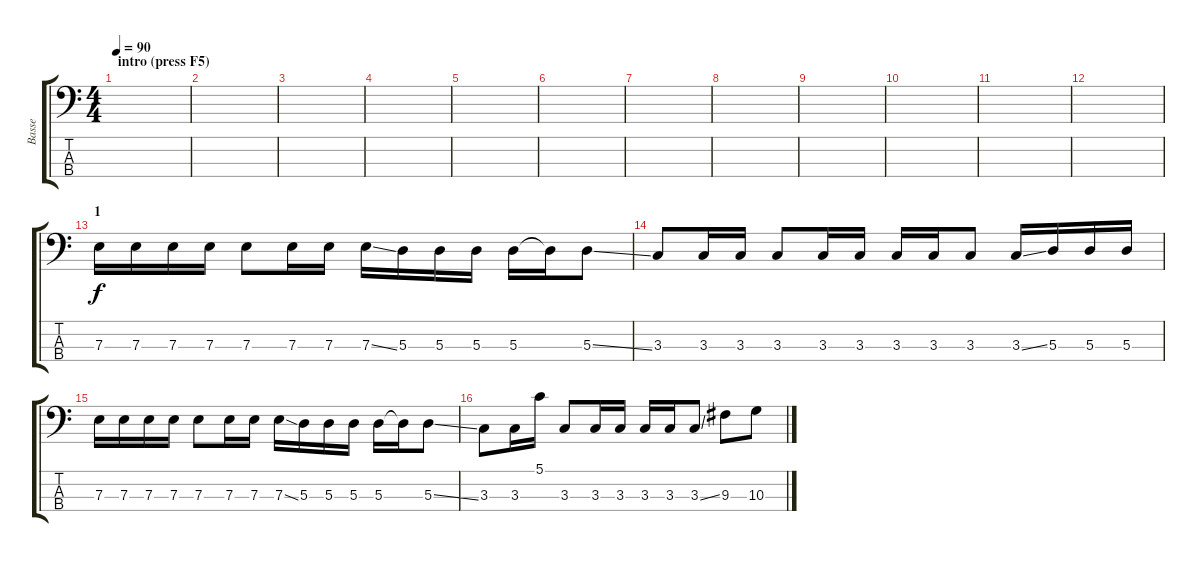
\track ("Basse" "Basse") {instrument electricbassfinger}
\staff {score tabs}
\tuning (G2 D2 A1 E1) {hide}
\ts (4 4)
\section ("" "intro (press F5)")
\tempo 90
\clef f4
\ks c
|
|
|
|
|
|
|
|
|
|
|
|
\section ("" "1")
7.3.16 7.3.16 7.3.16 7.3.16 7.3.8 7.3.16 7.3.16 7.3{ss}.16 5.3.16 5.3.16 5.3.16 5.3.16 5.3{t}.16 5.3{ss}.8 |
3.3.8 3.3.16 3.3.16 3.3.8 3.3.16 3.3.16 3.3.16 3.3.16 3.3.8 3.3{ss}.16 5.3.16 5.3.16 5.3.16 |
7.3.16 7.3.16 7.3.16 7.3.16 7.3.8 7.3.16 7.3.16 7.3{ss}.16 5.3.16 5.3.16 5.3.16 5.3.16 5.3{t}.16 5.3{ss}.8 |
3.3.8 3.3.16 5.1.16 3.3.8 3.3.16 3.3.16 3.3.16 3.3.16 3.3{ss}.8 9.3.8 10.3.8
